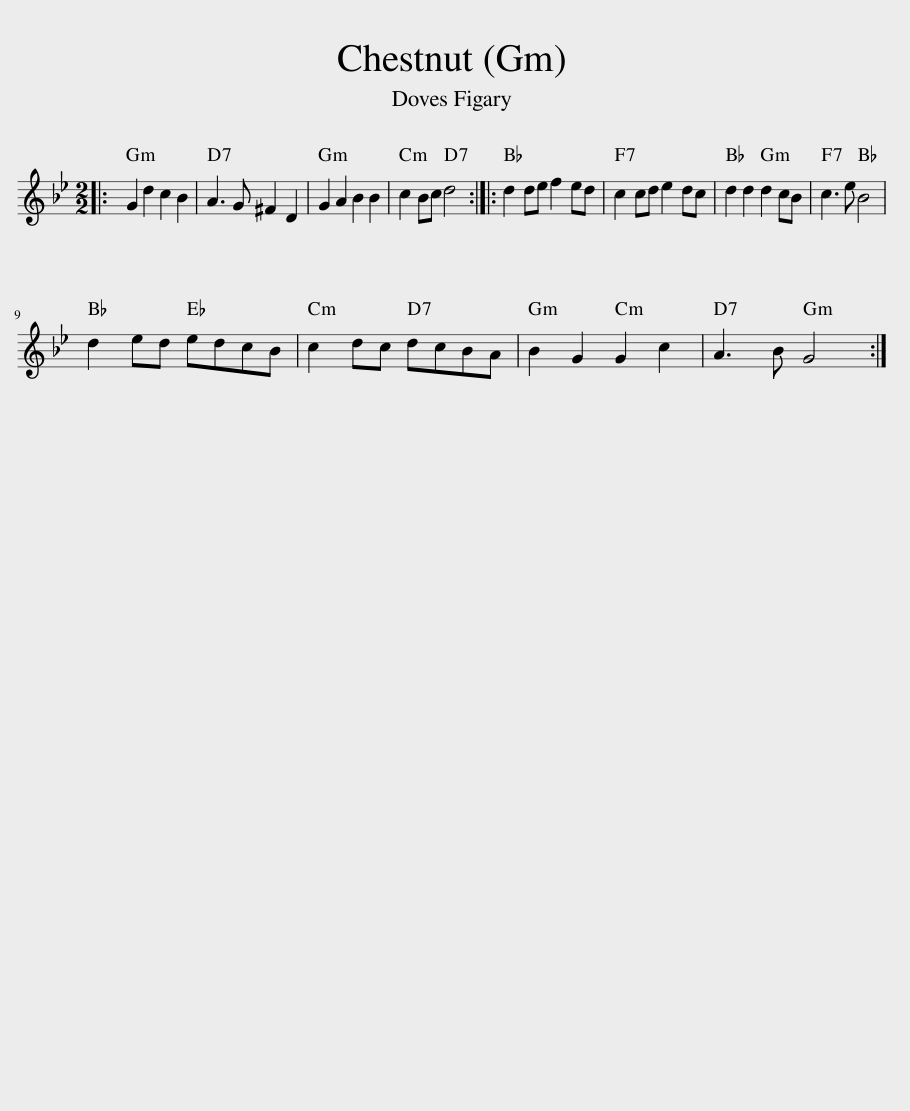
X:1
L:1/8
M:2/2
I:linebreak $
K:Gmin
V:1 treble
V:1
|: G2 d2 c2 B2 | A3 G ^F2 D2 | G2 A2 B2 B2 | c2 Bc d4 :: d2 de f2 ed | %5
 c2 cd e2 dc | d2 d2 d2 cB | c3 e B4 |$ d2 ed edcB | c2 dc dcBA | %10
 B2 G2 G2 c2 | A3 B G4 :| %12
